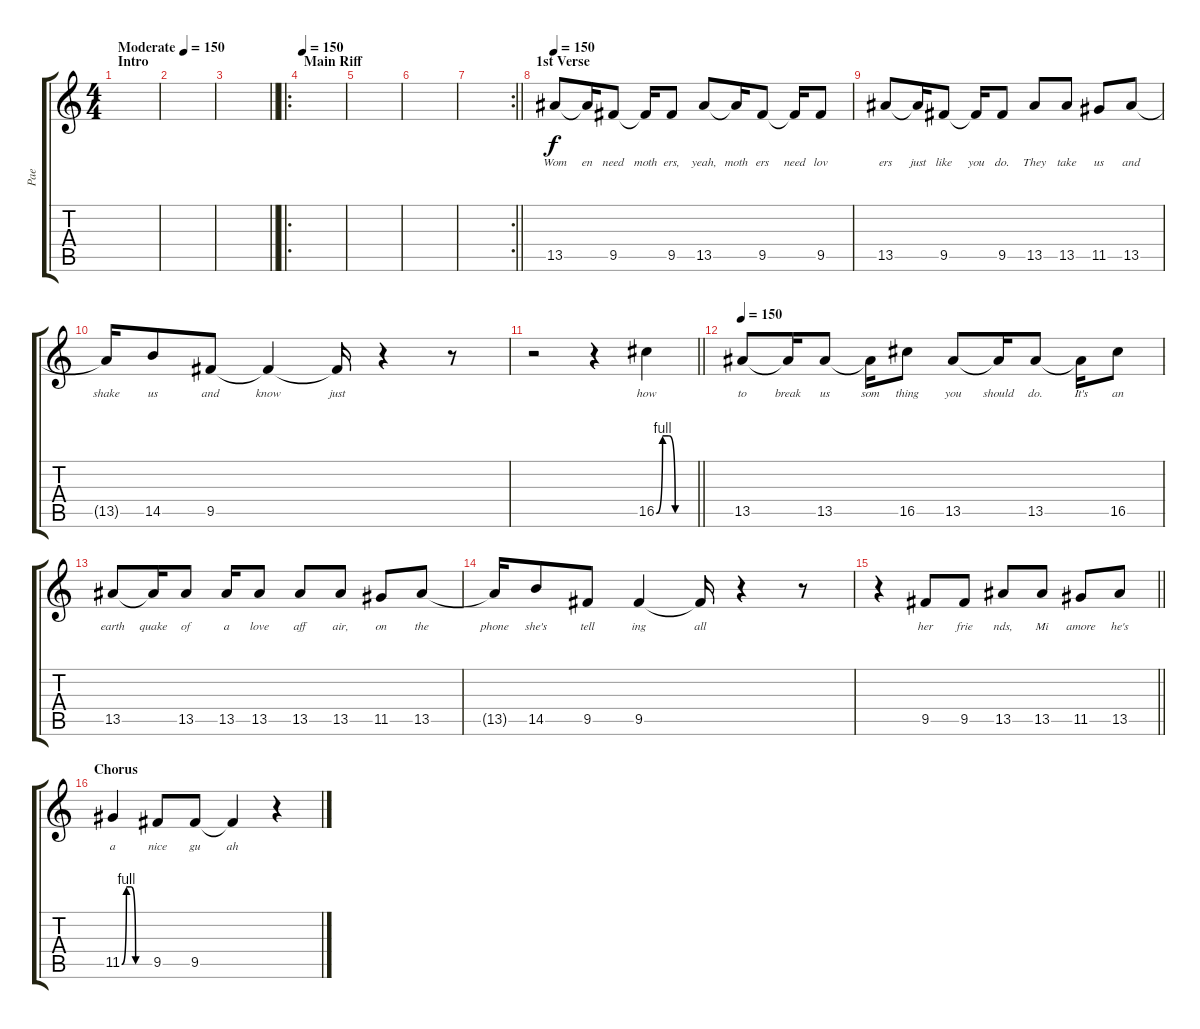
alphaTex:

\track ("Pae" "Pae") {instrument electricguitarjazz}
\staff {score tabs}
\tuning (E4 B3 G3 D3 A2 E2) {hide}
\ts (4 4)
\section ("" "Intro")
\tempo (150 "Moderate")
\clef g2
\ks c
|
|
\barLineRight lightlight
|
\ro
\section ("" "Main Riff")
\tempo 150
|
|
|
\rc 2
\barLineRight lightlight
|
\section ("" "1st Verse")
\tempo 150
13.5.8{lyrics (0 "Wom") lyrics (1 "") lyrics (2 "") lyrics (3 "") lyrics (4 "")} 13.5{t}.16{lyrics (0 "en") lyrics (1 "") lyrics (2 "") lyrics (3 "") lyrics (4 "")} 9.5.8{lyrics (0 "need") lyrics (1 "") lyrics (2 "") lyrics (3 "") lyrics (4 "")} 9.5{t}.16{lyrics (0 "moth") lyrics (1 "") lyrics (2 "") lyrics (3 "") lyrics (4 "")} 9.5.8{lyrics (0 "ers,") lyrics (1 "") lyrics (2 "") lyrics (3 "") lyrics (4 "")} 13.5.8{lyrics (0 "yeah,") lyrics (1 "") lyrics (2 "") lyrics (3 "") lyrics (4 "")} 13.5{t}.16{lyrics (0 "moth") lyrics (1 "") lyrics (2 "") lyrics (3 "") lyrics (4 "")} 9.5.8{lyrics (0 "ers") lyrics (1 "") lyrics (2 "") lyrics (3 "") lyrics (4 "")} 9.5{t}.16{lyrics (0 "need") lyrics (1 "") lyrics (2 "") lyrics (3 "") lyrics (4 "")} 9.5.8{lyrics (0 "lov") lyrics (1 "") lyrics (2 "") lyrics (3 "") lyrics (4 "")} |
13.5.8{lyrics (0 "ers") lyrics (1 "") lyrics (2 "") lyrics (3 "") lyrics (4 "")} 13.5{t}.16{lyrics (0 "just") lyrics (1 "") lyrics (2 "") lyrics (3 "") lyrics (4 "")} 9.5.8{lyrics (0 "like") lyrics (1 "") lyrics (2 "") lyrics (3 "") lyrics (4 "")} 9.5{t}.16{lyrics (0 "you") lyrics (1 "") lyrics (2 "") lyrics (3 "") lyrics (4 "")} 9.5.8{lyrics (0 "do.") lyrics (1 "") lyrics (2 "") lyrics (3 "") lyrics (4 "")} 13.5.8{lyrics (0 "They") lyrics (1 "") lyrics (2 "") lyrics (3 "") lyrics (4 "")} 13.5.8{lyrics (0 "take") lyrics (1 "") lyrics (2 "") lyrics (3 "") lyrics (4 "")} 11.5.8{lyrics (0 "us") lyrics (1 "") lyrics (2 "") lyrics (3 "") lyrics (4 "")} 13.5.8{lyrics (0 "and") lyrics (1 "") lyrics (2 "") lyrics (3 "") lyrics (4 "")} |
13.5{t}.16{lyrics (0 "shake") lyrics (1 "") lyrics (2 "") lyrics (3 "") lyrics (4 "")} 14.5.8{lyrics (0 "us") lyrics (1 "") lyrics (2 "") lyrics (3 "") lyrics (4 "")} 9.5.8{lyrics (0 "and") lyrics (1 "") lyrics (2 "") lyrics (3 "") lyrics (4 "")} 9.5{t}.4{lyrics (0 "know") lyrics (1 "") lyrics (2 "") lyrics (3 "") lyrics (4 "")} 9.5{t}.16{lyrics (0 "just") lyrics (1 "") lyrics (2 "") lyrics (3 "") lyrics (4 "")} r.4 r.8 |
\barLineRight lightlight
r.2 r.4 16.5{be (custom 0 0 10 4 20 4 30 0 60 0)}.4{lyrics (0 "how") lyrics (1 "") lyrics (2 "") lyrics (3 "") lyrics (4 "")} |
\tempo 150
13.5.8{lyrics (0 "to") lyrics (1 "") lyrics (2 "") lyrics (3 "") lyrics (4 "")} 13.5{t}.16{lyrics (0 "break") lyrics (1 "") lyrics (2 "") lyrics (3 "") lyrics (4 "")} 13.5.8{lyrics (0 "us") lyrics (1 "") lyrics (2 "") lyrics (3 "") lyrics (4 "")} 13.5{t}.16{lyrics (0 "som") lyrics (1 "") lyrics (2 "") lyrics (3 "") lyrics (4 "")} 16.5.8{lyrics (0 "thing") lyrics (1 "") lyrics (2 "") lyrics (3 "") lyrics (4 "")} 13.5.8{lyrics (0 "you") lyrics (1 "") lyrics (2 "") lyrics (3 "") lyrics (4 "")} 13.5{t}.16{lyrics (0 "should") lyrics (1 "") lyrics (2 "") lyrics (3 "") lyrics (4 "")} 13.5.8{lyrics (0 "do.") lyrics (1 "") lyrics (2 "") lyrics (3 "") lyrics (4 "")} 13.5{t}.16{lyrics (0 "It's") lyrics (1 "") lyrics (2 "") lyrics (3 "") lyrics (4 "")} 16.5.8{lyrics (0 "an") lyrics (1 "") lyrics (2 "") lyrics (3 "") lyrics (4 "")} |
13.5.8{lyrics (0 "earth") lyrics (1 "") lyrics (2 "") lyrics (3 "") lyrics (4 "")} 13.5{t}.16{lyrics (0 "quake") lyrics (1 "") lyrics (2 "") lyrics (3 "") lyrics (4 "")} 13.5.8{lyrics (0 "of") lyrics (1 "") lyrics (2 "") lyrics (3 "") lyrics (4 "")} 13.5.16{lyrics (0 "a") lyrics (1 "") lyrics (2 "") lyrics (3 "") lyrics (4 "")} 13.5.8{lyrics (0 "love") lyrics (1 "") lyrics (2 "") lyrics (3 "") lyrics (4 "")} 13.5.8{lyrics (0 "aff") lyrics (1 "") lyrics (2 "") lyrics (3 "") lyrics (4 "")} 13.5.8{lyrics (0 "air,") lyrics (1 "") lyrics (2 "") lyrics (3 "") lyrics (4 "")} 11.5.8{lyrics (0 "on") lyrics (1 "") lyrics (2 "") lyrics (3 "") lyrics (4 "")} 13.5.8{lyrics (0 "the") lyrics (1 "") lyrics (2 "") lyrics (3 "") lyrics (4 "")} |
13.5{t}.16{lyrics (0 "phone") lyrics (1 "") lyrics (2 "") lyrics (3 "") lyrics (4 "")} 14.5.8{lyrics (0 "she's") lyrics (1 "") lyrics (2 "") lyrics (3 "") lyrics (4 "")} 9.5.8{lyrics (0 "tell") lyrics (1 "") lyrics (2 "") lyrics (3 "") lyrics (4 "")} 9.5.4{lyrics (0 "ing") lyrics (1 "") lyrics (2 "") lyrics (3 "") lyrics (4 "")} 9.5{t}.16{lyrics (0 "all") lyrics (1 "") lyrics (2 "") lyrics (3 "") lyrics (4 "")} r.4 r.8 |
\barLineRight lightlight
r.4 9.5.8{lyrics (0 "her") lyrics (1 "") lyrics (2 "") lyrics (3 "") lyrics (4 "")} 9.5.8{lyrics (0 "frie") lyrics (1 "") lyrics (2 "") lyrics (3 "") lyrics (4 "")} 13.5.8{lyrics (0 "nds,") lyrics (1 "") lyrics (2 "") lyrics (3 "") lyrics (4 "")} 13.5.8{lyrics (0 "Mi") lyrics (1 "") lyrics (2 "") lyrics (3 "") lyrics (4 "")} 11.5.8{lyrics (0 "amore") lyrics (1 "") lyrics (2 "") lyrics (3 "") lyrics (4 "")} 13.5.8{lyrics (0 "he's") lyrics (1 "") lyrics (2 "") lyrics (3 "") lyrics (4 "")} |
\section ("" "Chorus")
11.5{be (custom 0 0 10 4 20 4 30 0 60 0)}.4{lyrics (0 "a") lyrics (1 "") lyrics (2 "") lyrics (3 "") lyrics (4 "")} 9.5.8{lyrics (0 "nice") lyrics (1 "") lyrics (2 "") lyrics (3 "") lyrics (4 "")} 9.5.8{lyrics (0 "gu") lyrics (1 "") lyrics (2 "") lyrics (3 "") lyrics (4 "")} 9.5{t}.4{lyrics (0 "ah") lyrics (1 "") lyrics (2 "") lyrics (3 "") lyrics (4 "")} r.4
